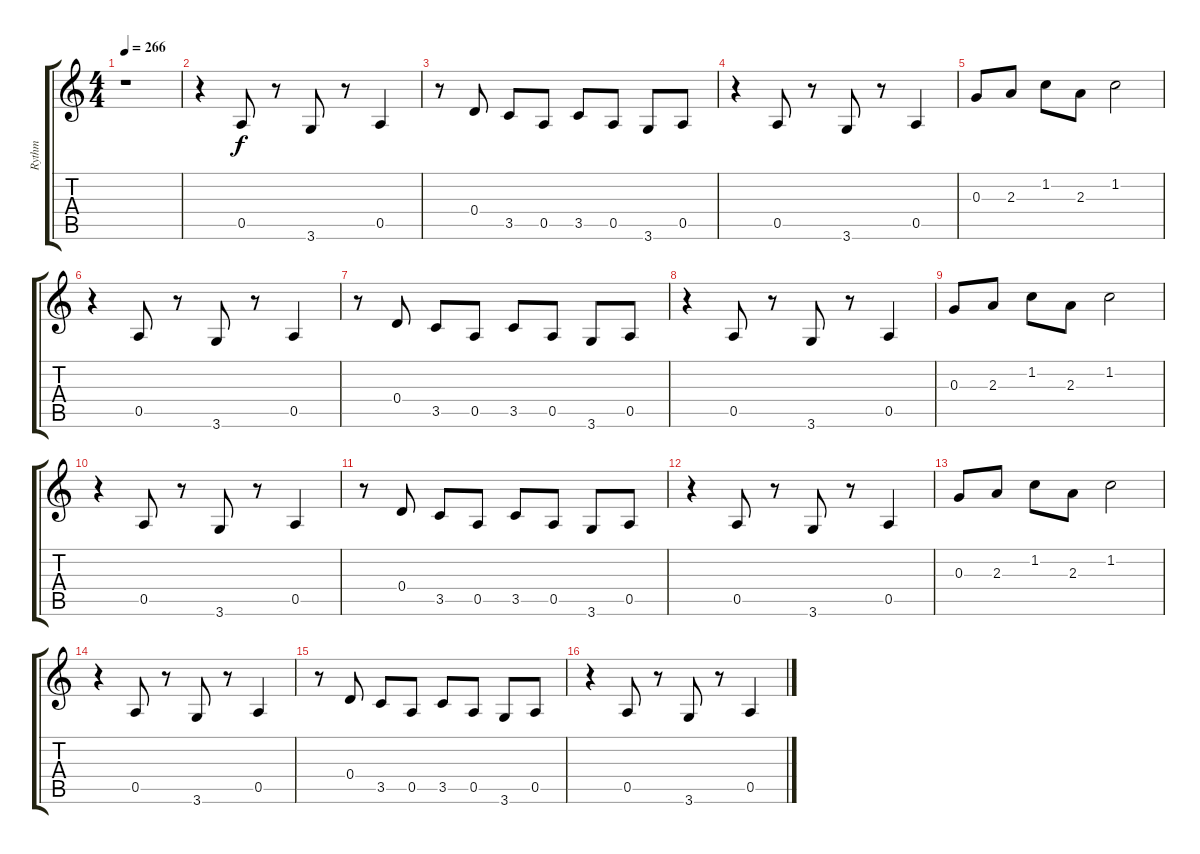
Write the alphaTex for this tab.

\track ("Rythm" "Rythm") {instrument distortionguitar}
\staff {score tabs}
\tuning (E4 B3 G3 D3 A2 E2) {hide}
\ts (4 4)
\tempo 266
\clef g2
\ks c
r.1{dy f instrument distortionguitar} |
r.4 0.5.8 r.8 3.6.8 r.8 0.5.4 |
r.8 0.4.8 3.5.8 0.5.8 3.5.8 0.5.8 3.6.8 0.5.8 |
r.4 0.5.8 r.8 3.6.8 r.8 0.5.4 |
0.3.8 2.3.8 1.2.8 2.3.8 1.2.2 |
r.4 0.5.8 r.8 3.6.8 r.8 0.5.4 |
r.8 0.4.8 3.5.8 0.5.8 3.5.8 0.5.8 3.6.8 0.5.8 |
r.4 0.5.8 r.8 3.6.8 r.8 0.5.4 |
0.3.8 2.3.8 1.2.8 2.3.8 1.2.2 |
r.4 0.5.8 r.8 3.6.8 r.8 0.5.4 |
r.8 0.4.8 3.5.8 0.5.8 3.5.8 0.5.8 3.6.8 0.5.8 |
r.4 0.5.8 r.8 3.6.8 r.8 0.5.4 |
0.3.8 2.3.8 1.2.8 2.3.8 1.2.2 |
r.4 0.5.8 r.8 3.6.8 r.8 0.5.4 |
r.8 0.4.8 3.5.8 0.5.8 3.5.8 0.5.8 3.6.8 0.5.8 |
r.4 0.5.8 r.8 3.6.8 r.8 0.5.4
